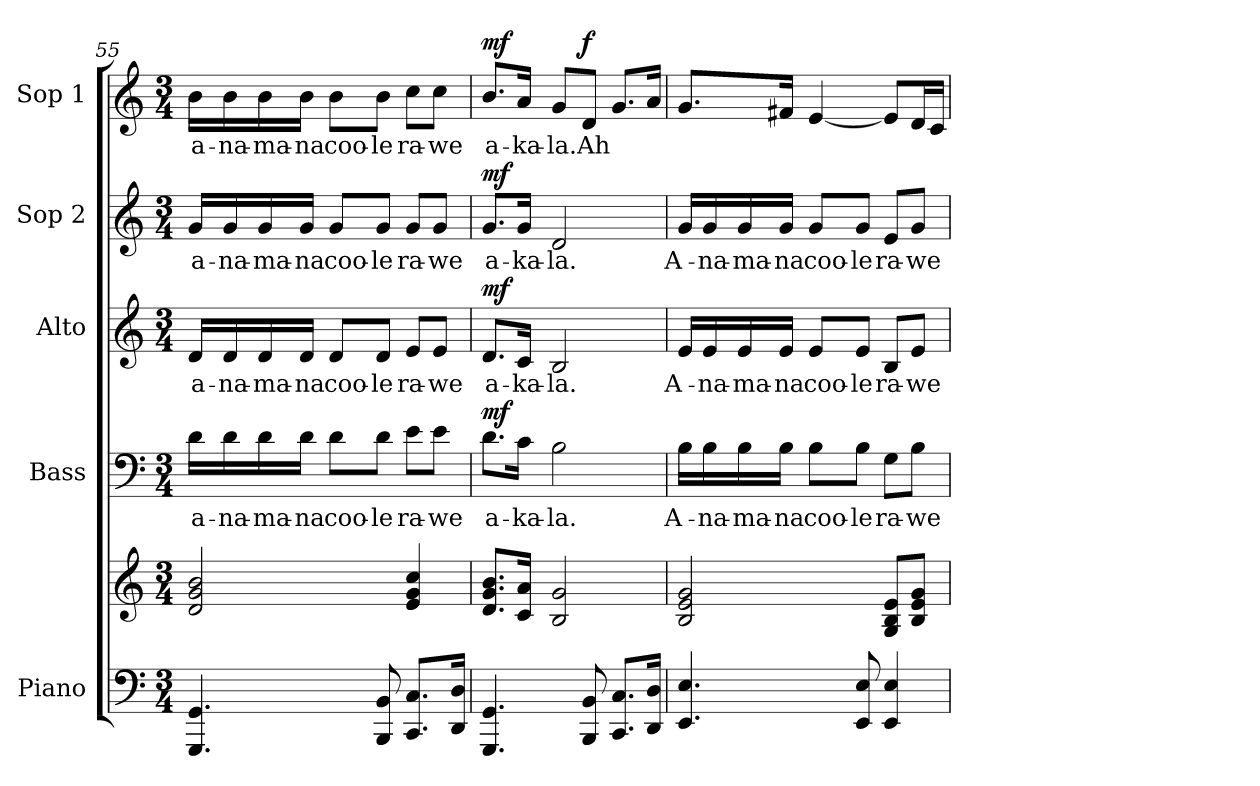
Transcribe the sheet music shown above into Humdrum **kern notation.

**kern	**kern	**dynam	**kern	**text	**dynam	**kern	**text	**dynam	**kern	**text	**dynam	**kern	**text	**dynam
*part5	*part5	*part5	*part4	*part4	*part4	*part3	*part3	*part3	*part2	*part2	*part2	*part1	*part1	*part1
*staff6	*staff5	*staff5/6	*staff4	*staff4	*staff4	*staff3	*staff3	*staff3	*staff2	*staff2	*staff2	*staff1	*staff1	*staff1
*I"Piano	*	*	*I"Bass	*	*	*I"Alto	*	*	*I"Sop 2	*	*	*I"Sop 1	*	*
*I'Pno.	*	*	*I'B.	*	*	*I'A.	*	*	*I'S.2	*	*	*I'S.1	*	*
*clefF4	*clefG2	*	*clefF4	*	*	*clefG2	*	*	*clefG2	*	*	*clefG2	*	*
*k[]	*k[]	*	*k[]	*	*	*k[]	*	*	*k[]	*	*	*k[]	*	*
*M3/4	*M3/4	*	*M3/4	*	*	*M3/4	*	*	*M3/4	*	*	*M3/4	*	*
=55	=55	=55	=55	=55	=55	=55	=55	=55	=55	=55	=55	=55	=55	=55
4.GGG/ 4.GG/	2d/ 2g/ 2b/	.	16d\LL	a-	.	16d/LL	a-	.	16g/LL	a-	.	16b\LL	a-	.
.	.	.	16d\	-na-	.	16d/	-na-	.	16g/	-na-	.	16b\	-na-	.
.	.	.	16d\	-ma-	.	16d/	-ma-	.	16g/	-ma-	.	16b\	-ma-	.
.	.	.	16d\JJ	-na	.	16d/JJ	-na	.	16g/JJ	-na	.	16b\JJ	-na	.
.	.	.	8d\L	coo-	.	8d/L	coo-	.	8g/L	coo-	.	8b\L	coo-	.
8BBB/ 8BB/	.	.	8d\J	-le	.	8d/J	-le	.	8g/J	-le	.	8b\J	-le	.
8.CC/ 8.C/L	4e/ 4g/ 4cc/	.	8e\L	ra-	.	8e/L	ra-	.	8g/L	ra-	.	8cc\L	ra-	.
.	.	.	8e\J	-we	.	8e/J	-we	.	8g/J	-we	.	8cc\J	-we	.
16DD/ 16D/Jk	.	.	.	.	.	.	.	.	.	.	.	.	.	.
!!LO:PB:g=z
=56	=56	=56	=56	=56	=56	=56	=56	=56	=56	=56	=56	=56	=56	=56
!	!	!LO:DY:b=2	!	!	!	!	!	!	!	!	!	!	!	!
!	!	!LO:DY:n=1:b	!	!	!LO:DY:a	!	!	!LO:DY:a	!	!	!LO:DY:a	!	!	!LO:DY:a
4.GGG/ 4.GG/	8.d/ 8.g/ 8.b/L	mf mf	8.d\L	a-	mf	8.d/L	a-	mf	8.g/L	a-	mf	8.b/L	a-	mf
.	16c/ 16a/Jk	.	16c\Jk	-ka-	.	16c/Jk	-ka-	.	16g/Jk	-ka-	.	16a/Jk	-ka-	.
.	2B/ 2g/	.	2B\	-la.	.	2B/	-la.	.	2d/	-la.	.	8g/L	-la.	.
!	!	!	!	!	!	!	!	!	!	!	!	!	!	!LO:DY:a
8BBB/ 8BB/	.	.	.	.	.	.	.	.	.	.	.	8d/J	Ah	f
8.CC/ 8.C/L	.	.	.	.	.	.	.	.	.	.	.	8.g/L	.	.
16DD/ 16D/Jk	.	.	.	.	.	.	.	.	.	.	.	16a/Jk	.	.
!!LO:PB:g=z
=57	=57	=57	=57	=57	=57	=57	=57	=57	=57	=57	=57	=57	=57	=57
4.EE/ 4.E/	2B/ 2e/ 2g/	.	16B\LL	A-	.	16e/LL	A-	.	16g/LL	A-	.	8.g/L	.	.
.	.	.	16B\	-na-	.	16e/	-na-	.	16g/	-na-	.	.	.	.
.	.	.	16B\	-ma-	.	16e/	-ma-	.	16g/	-ma-	.	.	.	.
.	.	.	16B\JJ	-na	.	16e/JJ	-na	.	16g/JJ	-na	.	16f#X/Jk	.	.
.	.	.	8B\L	coo-	.	8e/L	coo-	.	8g/L	coo-	.	[4e/	.	.
8EE/ 8E/	.	.	8B\J	-le	.	8e/J	-le	.	8g/J	-le	.	.	.	.
4EE/ 4E/	8G/ 8B/ 8e/L	.	8G\L	ra-	.	8B/L	ra-	.	8e/L	ra-	.	8e/L]	.	.
.	8B/ 8e/ 8g/J	.	8B\J	-we	.	8e/J	-we	.	8g/J	-we	.	16d/L	.	.
.	.	.	.	.	.	.	.	.	.	.	.	16c/JJ	.	.
=	=	=	=	=	=	=	=	=	=	=	=	=	=	=
*-	*-	*-	*-	*-	*-	*-	*-	*-	*-	*-	*-	*-	*-	*-
